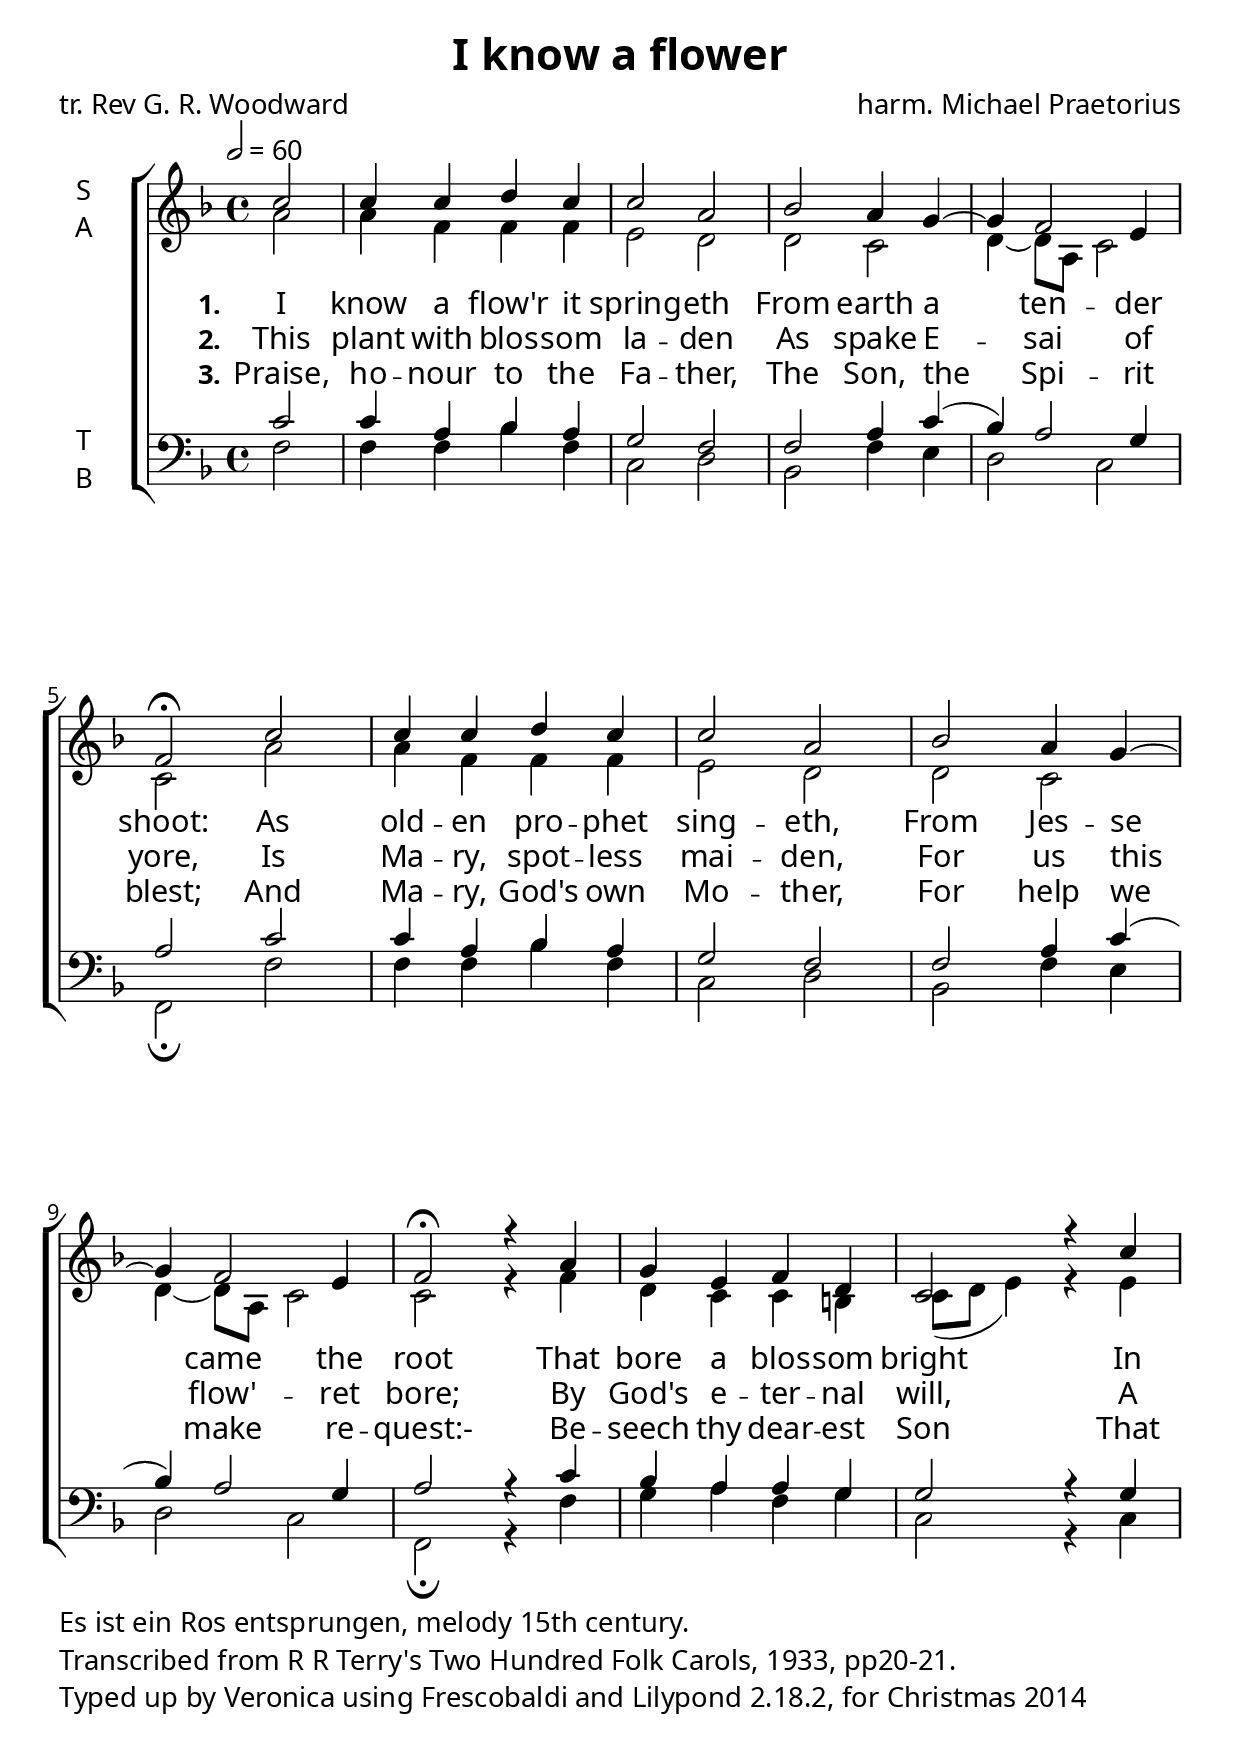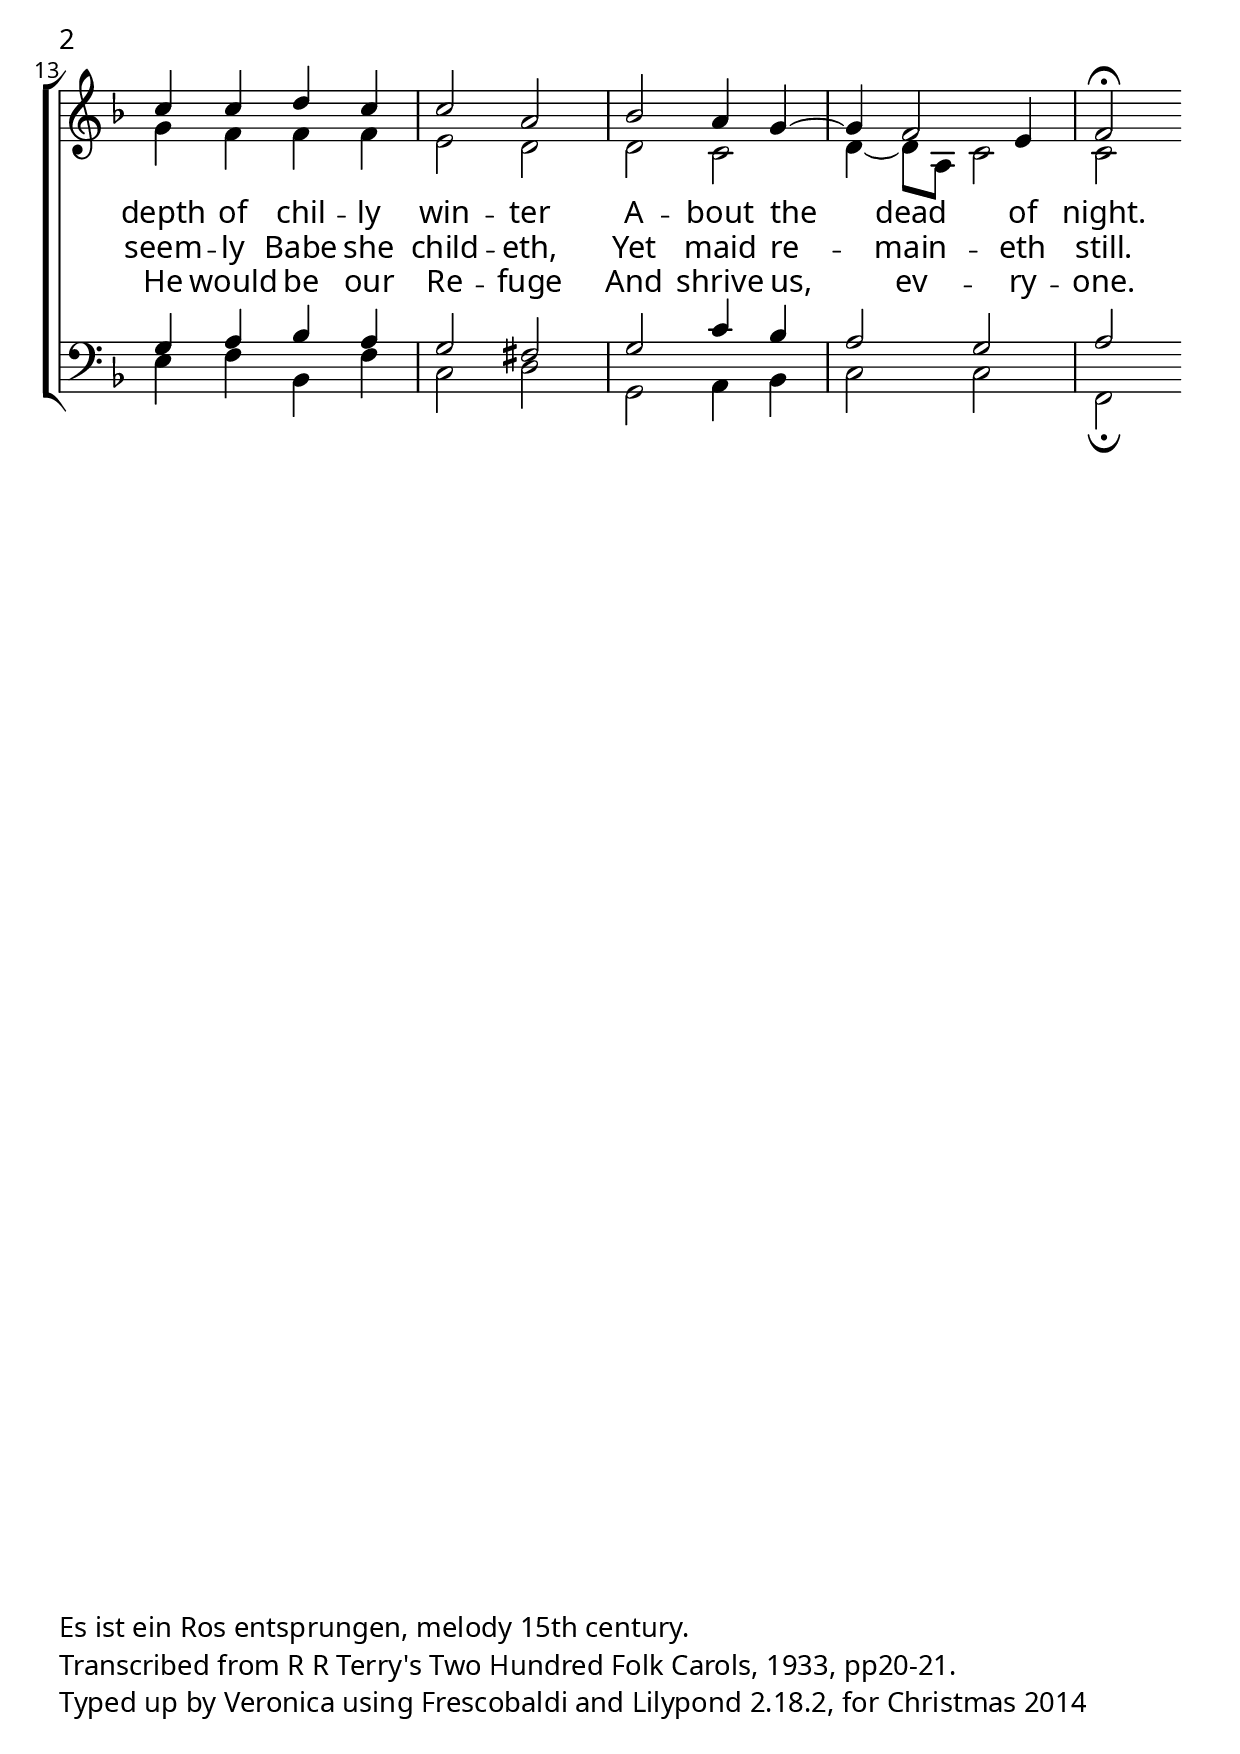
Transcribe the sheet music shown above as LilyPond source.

\version "2.18.2"
#(set-global-staff-size 24)

\paper {
  myStaffSize = #24
  fonts = #(make-pango-font-tree
            "Lido STF"
            "DejaVu Sans"
            "DejaVu Sans Mono"
            (/ myStaffSize 20))
  oddFooterMarkup = \markup {
    \column {
    \line {
      Es ist ein Ros entsprungen, melody 15th century.
  }\line {
Transcribed from R R Terry's Two Hundred Folk Carols, 1933, pp20-21.
    }
    \line {Typed up by Veronica using Frescobaldi and  Lilypond 2.18.2, for Christmas 2014}
    }}
}

\header {
  title = "I know a flower"
  poet = "tr. Rev G. R. Woodward"
  composer = "harm. Michael Praetorius"
}

global = {
  \time 4/4
  \key f \major
  \tempo 2=60
}

soprano = \relative c'' {
  \global
  \partial 2 c2 c4 c d c
  c2 a2 bes a4 g4 ~ g4 f2 e4 f2\fermata
  c'2 c4 c d c c2 a2 bes a4 g4 ~ g4 f2 e4 f2\fermata
  r4 a4 g e f d c2
  r4 c'4 c c d c c2 a2 bes a4 g4 ~ g4 f2 e4 f2\fermata
}

alto = \relative c' {
  \global
  a'2 a4 f f f e2 d2 d c d4 ~ d8 a8 c2 c2
  a'2 a4 f f f e2 d2 d c d4 ~ d8 a8 c2 c2
  r4 f4 d c c b c8( d e4)
  r4 e4 g f f f e2 d2
  d c d4 ~ d8 a8 c2 c2
  
}

tenor = \relative c' {
  \global
  c2 c4 a bes a g2 f f a4 c4( bes) a2 g4 a2
  c2 c4 a bes a g2 f f a4 c4( bes) a2 g4 a2
  r4 c4 bes a a g g2
  r4 g4 g a bes a g2 fis g c4 bes a2 g a
}

bass = \relative c {
  \global
  f2 f4 f bes f c2 d bes f'4 e d2 c f,\fermata
  f'2 f4 f bes f c2 d bes f'4 e d2 c f,\fermata
  r4 f'4 g a f g c,2 
  r4 c4 e f bes, f' c2 d g, a4 bes c2 c f,\fermata
  
}

verseOne = \lyricmode {
  \set stanza = "1."
  I know a flow'r it spring -- eth
  From earth a ten -- der shoot:
  As old -- en pro -- phet sing -- eth,
  From Jes -- se came the root
  That bore a blos -- som bright
  In depth of chil -- ly win -- ter
  A -- bout the dead of night.
}

verseTwo = \lyricmode {
  \set stanza = "2."
  This plant with blos -- som la -- den
  As spake E -- sai of yore,
  Is Ma -- ry, spot -- less mai -- den,
  For us this flow' -- ret bore;
  By God's e -- ter -- nal will,
  A seem -- ly Babe she child -- eth,
  Yet maid re -- main -- eth still.
  
}

verseThree = \lyricmode {
  \set stanza = "3."
  Praise, ho -- nour to the Fa -- ther,
  The Son, the Spi -- rit blest;
  And Ma -- ry, God's own Mo -- ther,
  For help we make re -- quest:-
  Be -- seech thy dear -- est Son
  That He would be our Re -- fuge
  And shrive us, ev -- ry -- one.
}

\score {
  \new ChoirStaff <<
    \new Staff \with {
      midiInstrument = "choir aahs"
      instrumentName = \markup \center-column { S A }
    } <<
      \new Voice = "soprano" { \voiceOne \soprano }
      \new Voice = "alto" { \voiceTwo \alto }
    >>
    \new Lyrics \with {
      \override VerticalAxisGroup #'staff-affinity = #CENTER
    } \lyricsto "soprano" \verseOne
    \new Lyrics \with {
      \override VerticalAxisGroup #'staff-affinity = #CENTER
    } \lyricsto "soprano" \verseTwo
    \new Lyrics \with {
      \override VerticalAxisGroup #'staff-affinity = #CENTER
    } \lyricsto "soprano" \verseThree
    \new Staff \with {
      midiInstrument = "choir aahs"
      instrumentName = \markup \center-column { T B }
    } <<
      \clef bass
      \new Voice = "tenor" { \voiceOne \tenor }
      \new Voice = "bass" { \voiceTwo \bass }
    >>
  >>
  \layout { }
  \midi { }
}
